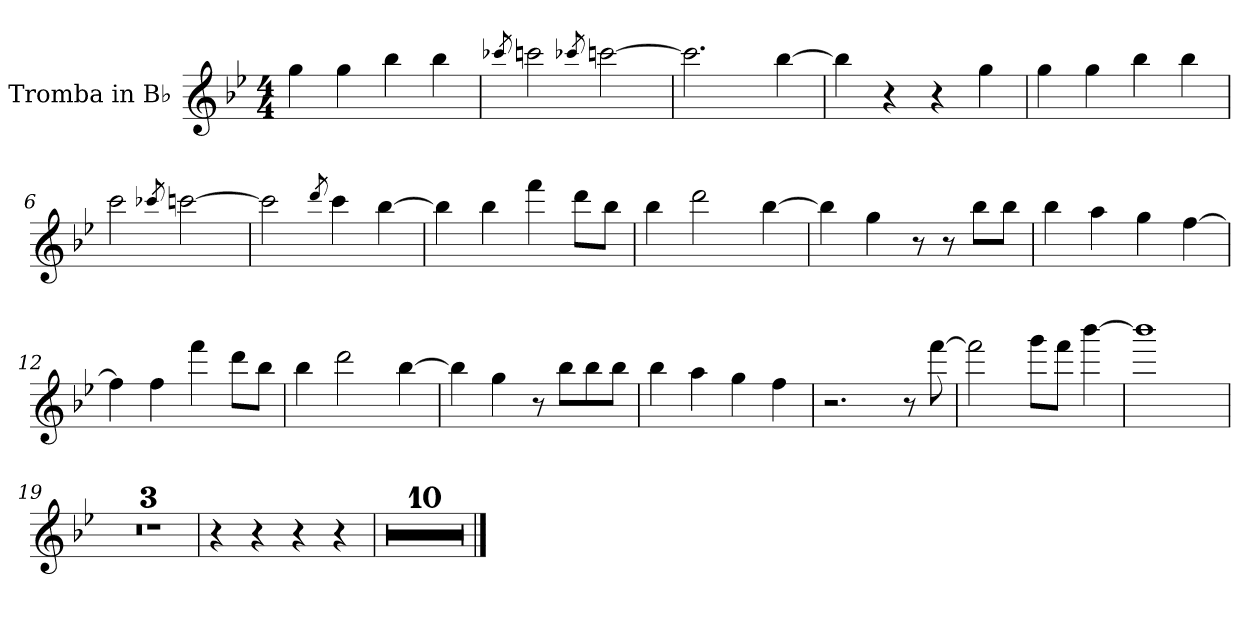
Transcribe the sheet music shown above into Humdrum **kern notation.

**kern
*part1
*staff1
*I"Tromba in B♭
*I'Tr-ba in B♭
*clefG2
*ITrd1c2
*k[b-e-a-d-]
*M4/4
*MM150
=1
4ff\
4ff\
4aa-\
4aa-\
=2
8qbb--X/
2bb-X\
8qbb--X/
[2bb-X\
=3
2.bb-\]
[4aa-\
=4
4aa-\]
4r
4r
4ff\
=5
4ff\
4ff\
4aa-\
4aa-\
=6
2bb-\
8qbb--X/
[2bb-X\
=7
2bb-\]
8qccc/
4bb-\
[4aa-\
!!LO:LB:g=z
=8
4aa-\]
4aa-\
4eee-\
8ccc\L
8aa-\J
=9
4aa-\
2ccc\
[4aa-\
=10
4aa-\]
4ff\
8r
8r
8aa-\L
8aa-\J
=11
4aa-\
4gg\
4ff\
[4ee-\
=12
4ee-\]
4ee-\
4eee-\
8ccc\L
8aa-\J
=13
4aa-\
2ccc\
[4aa-\
=14
4aa-\]
4ff\
8r
8aa-\L
8aa-\
8aa-\J
!!LO:LB:g=z
=15
4aa-\
4gg\
4ff\
4ee-\
=16
2.r
8r
[8eee-\
=17
2eee-\]
8fff\L
8eee-\J
[4aaa-\
=18
1aaa-]
=19
1r
=20
1r
=21
1r
=22
4r
4r
4r
4r
=23
1r
=24
1r
=25
1r
=26
1r
=27
1r
!!LO:LB:g=z
=28
1r
=29
1r
=30
1r
=31
1r
=32
1r
==
*-
